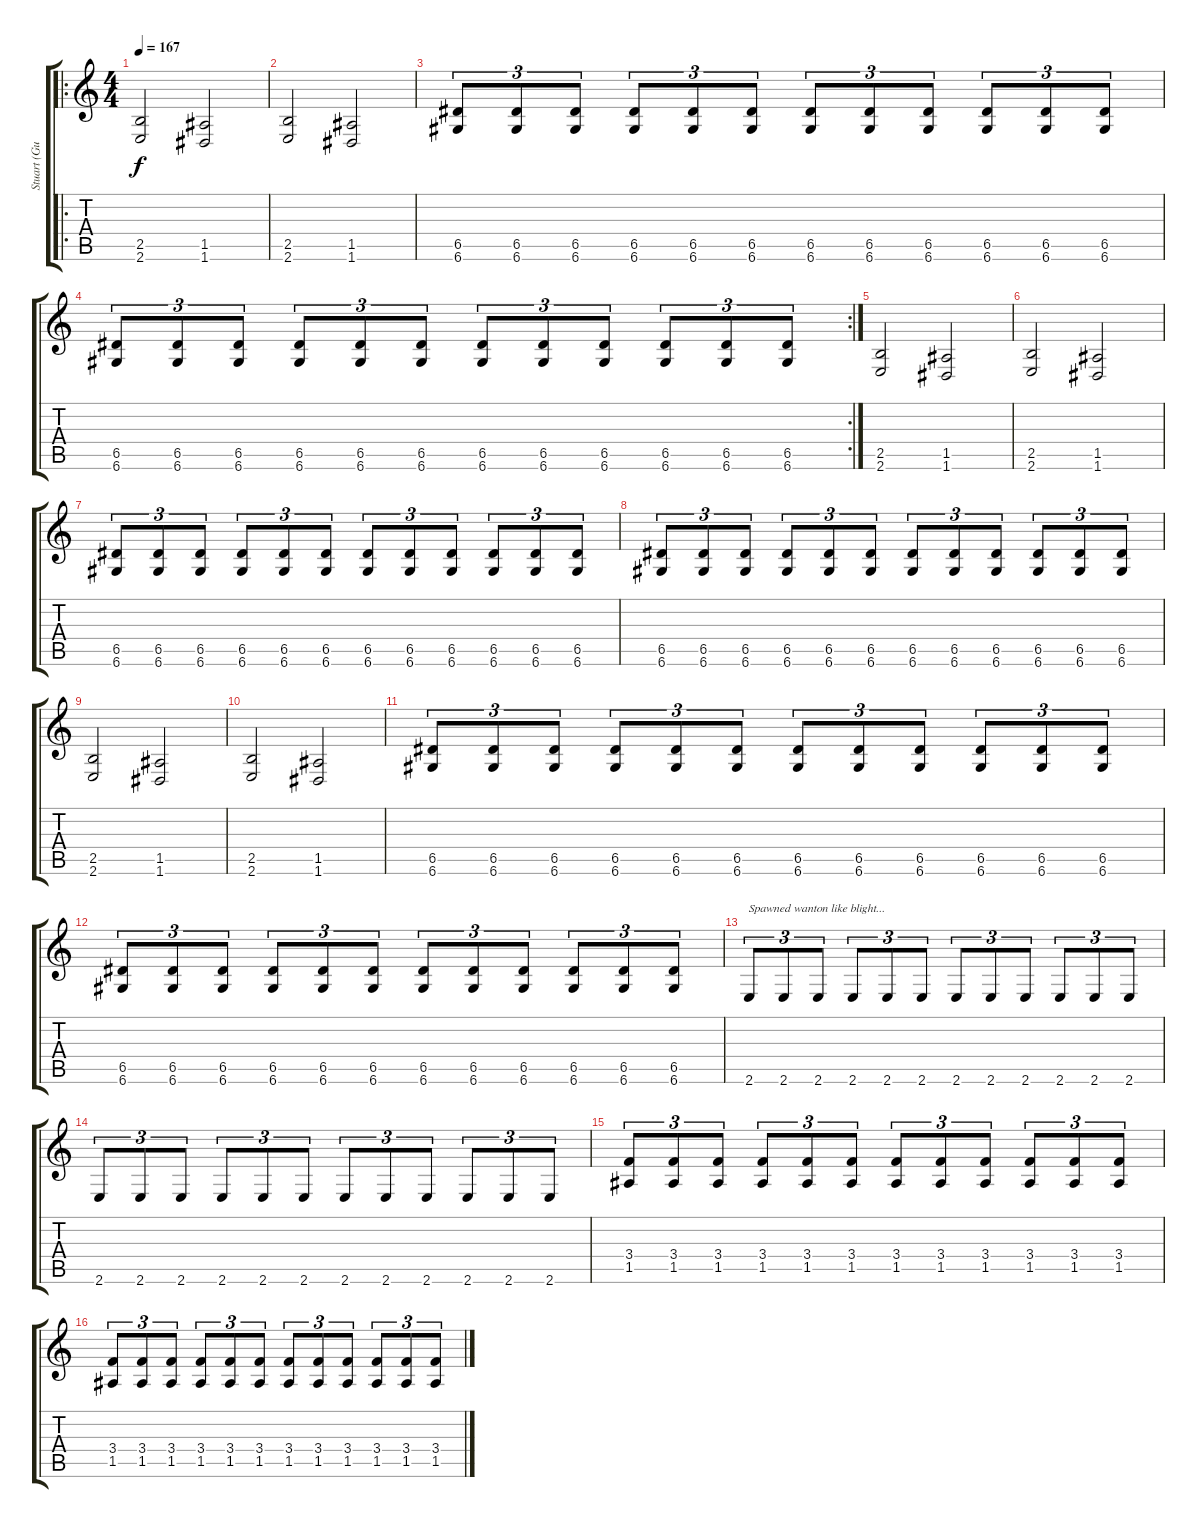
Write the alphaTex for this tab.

\track ("Stuart (Guitar)" "Stuart (Gu") {instrument distortionguitar}
\staff {score tabs}
\tuning (E4 B3 G3 D3 A2 D2) {hide}
\ro
\ts (4 4)
\tempo 167
\clef g2
\ks c
(2.5 2.6).2{dy f} (1.5 1.6).2 |
(2.5 2.6).2 (1.5 1.6).2 |
(6.5 6.6).8{tu (3 2)} (6.5 6.6).8{tu (3 2)} (6.5 6.6).8{tu (3 2)} (6.5 6.6).8{tu (3 2)} (6.5 6.6).8{tu (3 2)} (6.5 6.6).8{tu (3 2)} (6.5 6.6).8{tu (3 2)} (6.5 6.6).8{tu (3 2)} (6.5 6.6).8{tu (3 2)} (6.5 6.6).8{tu (3 2)} (6.5 6.6).8{tu (3 2)} (6.5 6.6).8{tu (3 2)} |
\rc 2
(6.5 6.6).8{tu (3 2)} (6.5 6.6).8{tu (3 2)} (6.5 6.6).8{tu (3 2)} (6.5 6.6).8{tu (3 2)} (6.5 6.6).8{tu (3 2)} (6.5 6.6).8{tu (3 2)} (6.5 6.6).8{tu (3 2)} (6.5 6.6).8{tu (3 2)} (6.5 6.6).8{tu (3 2)} (6.5 6.6).8{tu (3 2)} (6.5 6.6).8{tu (3 2)} (6.5 6.6).8{tu (3 2)} |
(2.5 2.6).2 (1.5 1.6).2 |
(2.5 2.6).2 (1.5 1.6).2 |
(6.5 6.6).8{tu (3 2)} (6.5 6.6).8{tu (3 2)} (6.5 6.6).8{tu (3 2)} (6.5 6.6).8{tu (3 2)} (6.5 6.6).8{tu (3 2)} (6.5 6.6).8{tu (3 2)} (6.5 6.6).8{tu (3 2)} (6.5 6.6).8{tu (3 2)} (6.5 6.6).8{tu (3 2)} (6.5 6.6).8{tu (3 2)} (6.5 6.6).8{tu (3 2)} (6.5 6.6).8{tu (3 2)} |
(6.5 6.6).8{tu (3 2)} (6.5 6.6).8{tu (3 2)} (6.5 6.6).8{tu (3 2)} (6.5 6.6).8{tu (3 2)} (6.5 6.6).8{tu (3 2)} (6.5 6.6).8{tu (3 2)} (6.5 6.6).8{tu (3 2)} (6.5 6.6).8{tu (3 2)} (6.5 6.6).8{tu (3 2)} (6.5 6.6).8{tu (3 2)} (6.5 6.6).8{tu (3 2)} (6.5 6.6).8{tu (3 2)} |
(2.5 2.6).2 (1.5 1.6).2 |
(2.5 2.6).2 (1.5 1.6).2 |
(6.5 6.6).8{tu (3 2)} (6.5 6.6).8{tu (3 2)} (6.5 6.6).8{tu (3 2)} (6.5 6.6).8{tu (3 2)} (6.5 6.6).8{tu (3 2)} (6.5 6.6).8{tu (3 2)} (6.5 6.6).8{tu (3 2)} (6.5 6.6).8{tu (3 2)} (6.5 6.6).8{tu (3 2)} (6.5 6.6).8{tu (3 2)} (6.5 6.6).8{tu (3 2)} (6.5 6.6).8{tu (3 2)} |
(6.5 6.6).8{tu (3 2)} (6.5 6.6).8{tu (3 2)} (6.5 6.6).8{tu (3 2)} (6.5 6.6).8{tu (3 2)} (6.5 6.6).8{tu (3 2)} (6.5 6.6).8{tu (3 2)} (6.5 6.6).8{tu (3 2)} (6.5 6.6).8{tu (3 2)} (6.5 6.6).8{tu (3 2)} (6.5 6.6).8{tu (3 2)} (6.5 6.6).8{tu (3 2)} (6.5 6.6).8{tu (3 2)} |
2.6.8{tu (3 2) txt "Spawned wanton like blight..."} 2.6.8{tu (3 2)} 2.6.8{tu (3 2)} 2.6.8{tu (3 2)} 2.6.8{tu (3 2)} 2.6.8{tu (3 2)} 2.6.8{tu (3 2)} 2.6.8{tu (3 2)} 2.6.8{tu (3 2)} 2.6.8{tu (3 2)} 2.6.8{tu (3 2)} 2.6.8{tu (3 2)} |
2.6.8{tu (3 2)} 2.6.8{tu (3 2)} 2.6.8{tu (3 2)} 2.6.8{tu (3 2)} 2.6.8{tu (3 2)} 2.6.8{tu (3 2)} 2.6.8{tu (3 2)} 2.6.8{tu (3 2)} 2.6.8{tu (3 2)} 2.6.8{tu (3 2)} 2.6.8{tu (3 2)} 2.6.8{tu (3 2)} |
(3.4 1.5).8{tu (3 2)} (3.4 1.5).8{tu (3 2)} (3.4 1.5).8{tu (3 2)} (3.4 1.5).8{tu (3 2)} (3.4 1.5).8{tu (3 2)} (3.4 1.5).8{tu (3 2)} (3.4 1.5).8{tu (3 2)} (3.4 1.5).8{tu (3 2)} (3.4 1.5).8{tu (3 2)} (3.4 1.5).8{tu (3 2)} (3.4 1.5).8{tu (3 2)} (3.4 1.5).8{tu (3 2)} |
(3.4 1.5).8{tu (3 2)} (3.4 1.5).8{tu (3 2)} (3.4 1.5).8{tu (3 2)} (3.4 1.5).8{tu (3 2)} (3.4 1.5).8{tu (3 2)} (3.4 1.5).8{tu (3 2)} (3.4 1.5).8{tu (3 2)} (3.4 1.5).8{tu (3 2)} (3.4 1.5).8{tu (3 2)} (3.4 1.5).8{tu (3 2)} (3.4 1.5).8{tu (3 2)} (3.4 1.5).8{tu (3 2)}
